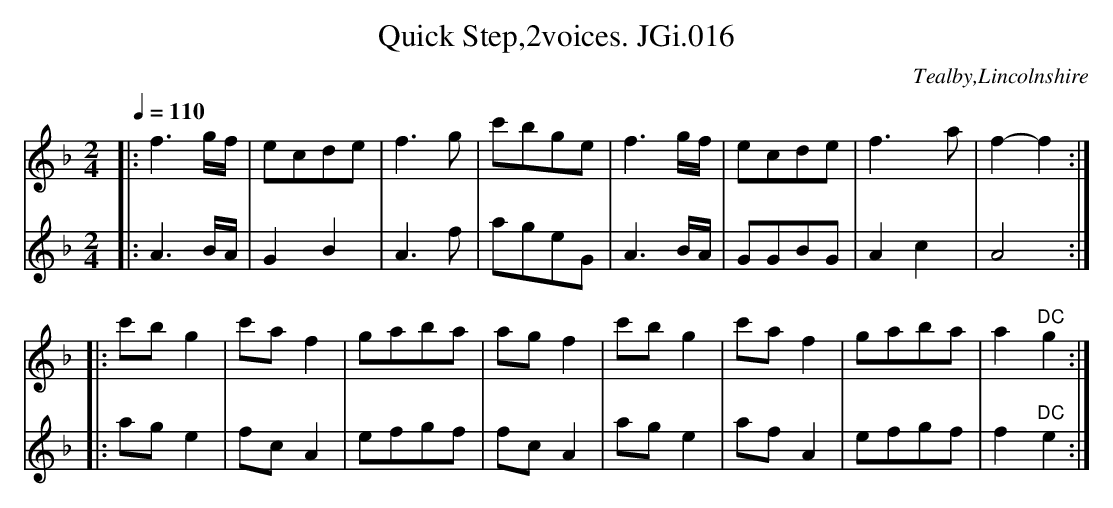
X:1
T:Quick Step,2voices. JGi.016
L:1/8
M:2/4
O:Tealby,Lincolnshire
Q:1/4=110
K:F
[V:1]|:f3g/f/|ecde|f3g|c'bge|f3g/2f/2|ecde|f3a|f2-f2:|
[V:2]|:A3B/A/|G2B2|A3f|ageG|A3B/A/|GGBG|A2c2|A4:|
[V:1]|:c'bg2|c'af2|gaba|agf2|c'bg2|c'af2|gaba|a2"DC"g2:|
[V:2]|:age2|fcA2|efgf|fcA2|age2|afA2|efgf|f2"DC"e2:|
